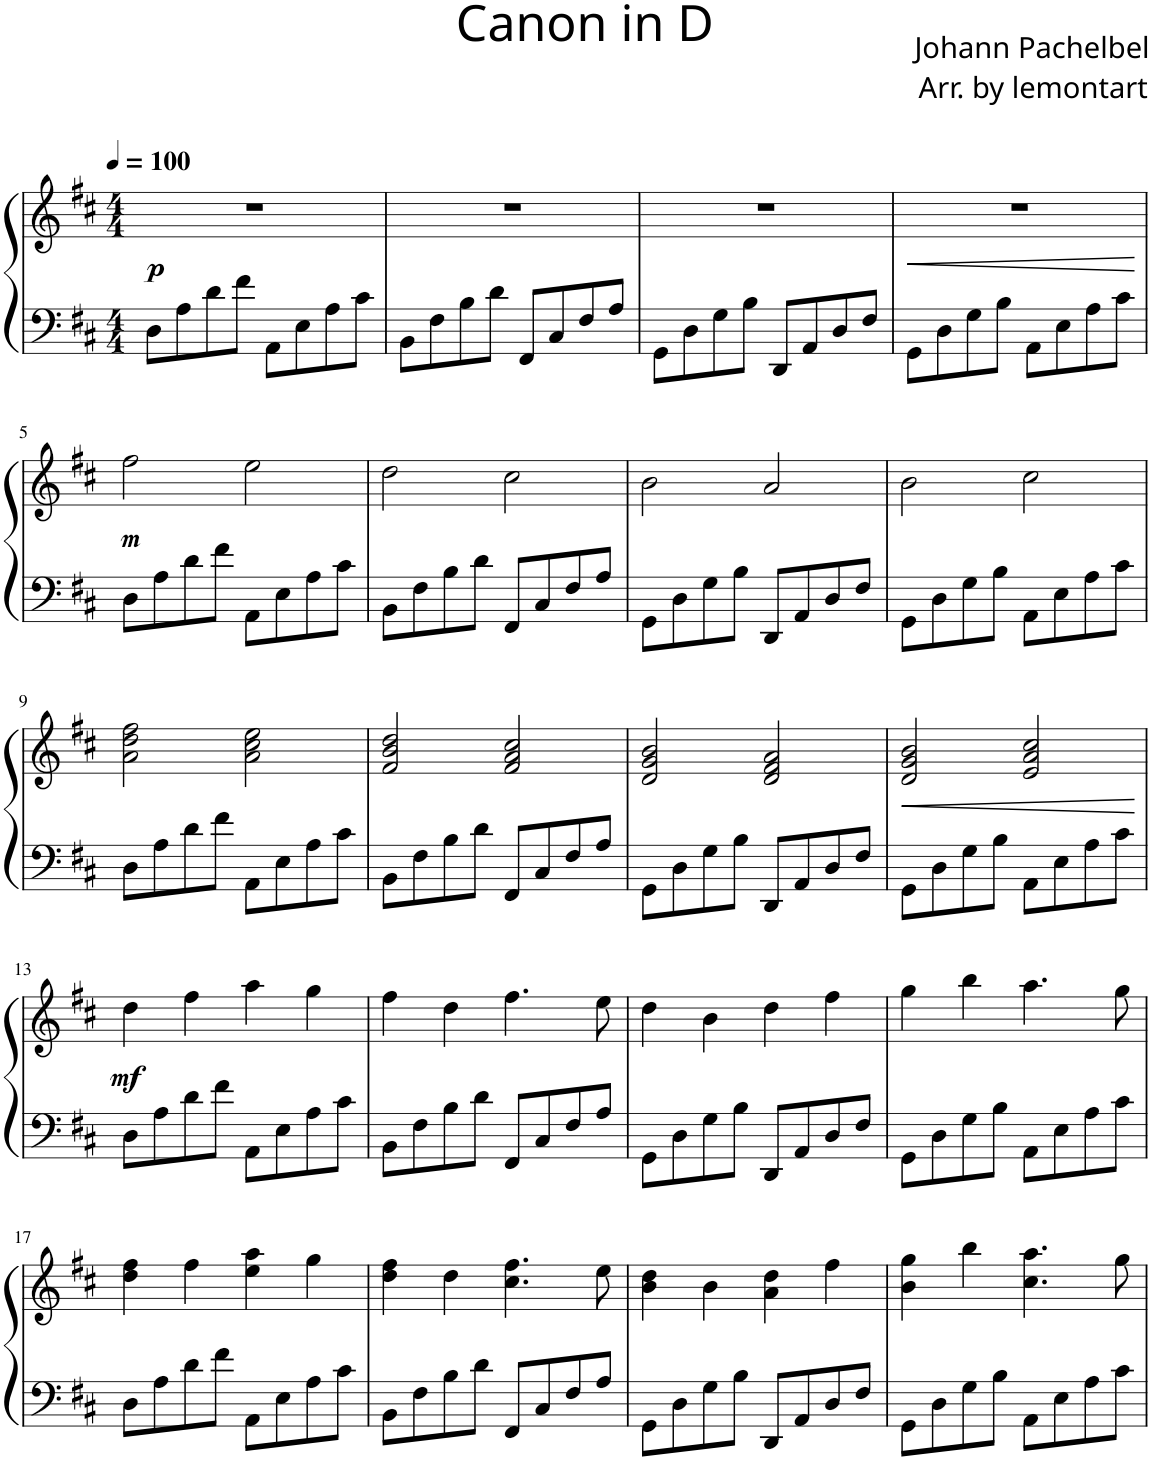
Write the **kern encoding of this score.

**kern	**kern	**dynam
*part1	*part1	*part1
*staff2	*staff1	*staff1/2
*I"Piano	*	*
*I'Pno.	*	*
*clefF4	*clefG2	*
*k[f#c#]	*k[f#c#]	*
*M4/4	*M4/4	*
*MM100	*MM100	*
=1	=1	=1
!	!	!LO:DY:b
8D\L	1r	p
8A\	.	.
8d\	.	.
8f#\J	.	.
8AA\L	.	.
8E\	.	.
8A\	.	.
8c#\J	.	.
=2	=2	=2
8BB\L	1r	.
8F#\	.	.
8B\	.	.
8d\J	.	.
8FF#/L	.	.
8C#/	.	.
8F#/	.	.
8A/J	.	.
=3	=3	=3
8GG\L	1r	.
8D\	.	.
8G\	.	.
8B\J	.	.
8DD/L	.	.
8AA/	.	.
8D/	.	.
8F#/J	.	.
=4	=4	=4
!	!	!LO:HP:b
8GG\L	1r	<
8D\	.	.
8G\	.	.
8B\J	.	.
8AA\L	.	.
8E\	.	.
8A\	.	.
8c#\J	.	.
.	.	[
!!LO:LB:g=z
=5	=5	=5
!	!	!LO:DY:a=2
8D\L	2ff#\	other-dynamics
8A\	.	.
8d\	.	.
8f#\J	.	.
8AA\L	2ee\	.
8E\	.	.
8A\	.	.
8c#\J	.	.
=6	=6	=6
8BB\L	2dd\	.
8F#\	.	.
8B\	.	.
8d\J	.	.
8FF#/L	2cc#\	.
8C#/	.	.
8F#/	.	.
8A/J	.	.
=7	=7	=7
8GG\L	2b\	.
8D\	.	.
8G\	.	.
8B\J	.	.
8DD/L	2a/	.
8AA/	.	.
8D/	.	.
8F#/J	.	.
=8	=8	=8
8GG\L	2b\	.
8D\	.	.
8G\	.	.
8B\J	.	.
8AA\L	2cc#\	.
8E\	.	.
8A\	.	.
8c#\J	.	.
!!LO:LB:g=z
=9	=9	=9
8D\L	2a\ 2dd\ 2ff#\	.
8A\	.	.
8d\	.	.
8f#\J	.	.
8AA\L	2a\ 2cc#\ 2ee\	.
8E\	.	.
8A\	.	.
8c#\J	.	.
=10	=10	=10
8BB\L	2f#/ 2b/ 2dd/	.
8F#\	.	.
8B\	.	.
8d\J	.	.
8FF#/L	2f#/ 2a/ 2cc#/	.
8C#/	.	.
8F#/	.	.
8A/J	.	.
=11	=11	=11
8GG\L	2d/ 2g/ 2b/	.
8D\	.	.
8G\	.	.
8B\J	.	.
8DD/L	2d/ 2f#/ 2a/	.
8AA/	.	.
8D/	.	.
8F#/J	.	.
=12	=12	=12
!	!	!LO:HP:b
8GG\L	2d/ 2g/ 2b/	<
8D\	.	.
8G\	.	.
8B\J	.	.
8AA\L	2e/ 2a/ 2cc#/	.
8E\	.	.
8A\	.	.
8c#\J	.	.
.	.	[
!!LO:LB:g=z
=13	=13	=13
!	!	!LO:DY:a=2
8D\L	4dd\	mf
8A\	.	.
8d\	4ff#\	.
8f#\J	.	.
8AA\L	4aa\	.
8E\	.	.
8A\	4gg\	.
8c#\J	.	.
=14	=14	=14
8BB\L	4ff#\	.
8F#\	.	.
8B\	4dd\	.
8d\J	.	.
8FF#/L	4.ff#\	.
8C#/	.	.
8F#/	.	.
8A/J	8ee\	.
=15	=15	=15
8GG\L	4dd\	.
8D\	.	.
8G\	4b\	.
8B\J	.	.
8DD/L	4dd\	.
8AA/	.	.
8D/	4ff#\	.
8F#/J	.	.
=16	=16	=16
8GG\L	4gg\	.
8D\	.	.
8G\	4bb\	.
8B\J	.	.
8AA\L	4.aa\	.
8E\	.	.
8A\	.	.
8c#\J	8gg\	.
!!LO:LB:g=z
=17	=17	=17
8D\L	4dd\ 4ff#\	.
8A\	.	.
8d\	4ff#\	.
8f#\J	.	.
8AA\L	4ee\ 4aa\	.
8E\	.	.
8A\	4gg\	.
8c#\J	.	.
=18	=18	=18
8BB\L	4dd\ 4ff#\	.
8F#\	.	.
8B\	4dd\	.
8d\J	.	.
8FF#/L	4.cc#\ 4.ff#\	.
8C#/	.	.
8F#/	.	.
8A/J	8ee\	.
=19	=19	=19
8GG\L	4b\ 4dd\	.
8D\	.	.
8G\	4b\	.
8B\J	.	.
8DD/L	4a\ 4dd\	.
8AA/	.	.
8D/	4ff#\	.
8F#/J	.	.
=20	=20	=20
8GG\L	4b\ 4gg\	.
8D\	.	.
8G\	4bb\	.
8B\J	.	.
8AA\L	4.cc#\ 4.aa\	.
8E\	.	.
8A\	.	.
8c#\J	8gg\	.
=	=	=
*-	*-	*-
